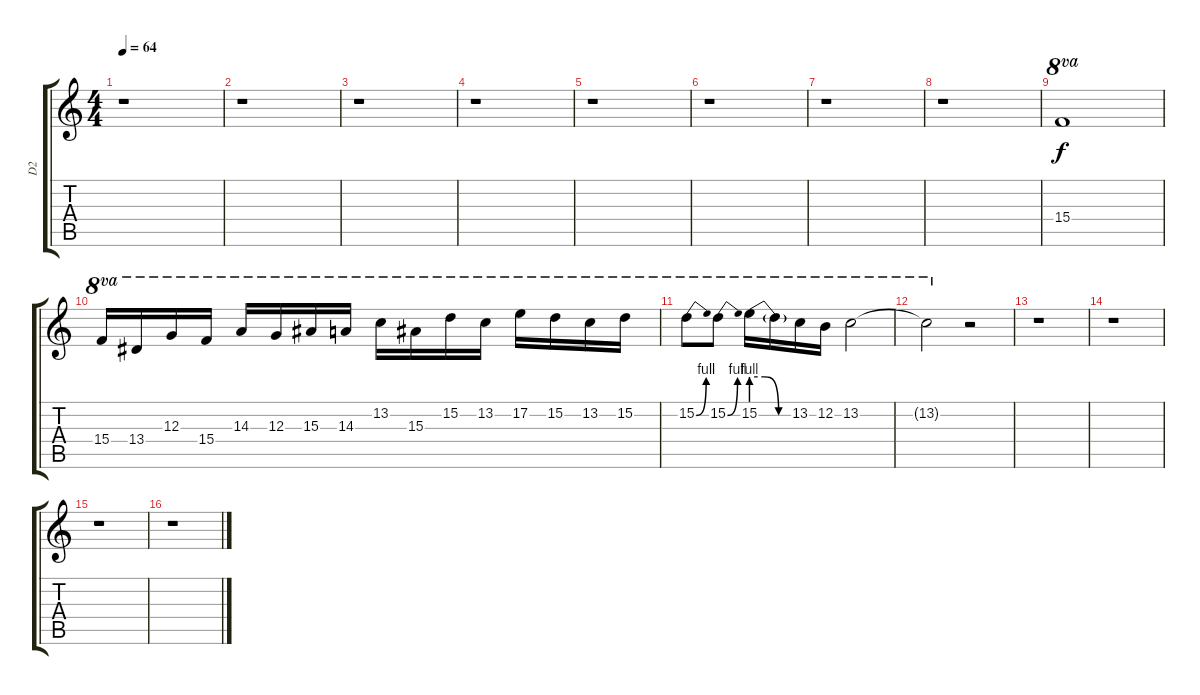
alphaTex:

\track ("D2" "D2") {instrument distortionguitar}
\staff {score tabs}
\tuning (E4 B3 G3 D3 A2 E2) {hide}
\ts (4 4)
\tempo 64
\clef g2
\ks c
r.1{dy f instrument distortionguitar} |
r.1 |
r.1 |
r.1 |
r.1 |
r.1 |
r.1 |
r.1 |
15.4.1{ot 8va} |
15.4.16{ot 8va} 13.4.16{ot 8va} 12.3.16{ot 8va} 15.4.16{ot 8va} 14.3.16{ot 8va} 12.3.16{ot 8va} 15.3.16{ot 8va} 14.3.16{ot 8va} 13.2.16{ot 8va} 15.3.16{ot 8va} 15.2.16{ot 8va} 13.2.16{ot 8va} 17.2.16{ot 8va} 15.2.16{ot 8va} 13.2.16{ot 8va} 15.2.16{ot 8va} |
15.2{be (bend 0 0 60 4)}.8{ot 8va} 15.2{be (bend 0 0 60 4)}.8{ot 8va} 15.2{be (custom 0 4 20 4 40 0 60 0)}.16{ot 8va} 15.2{t}.16{ot 8va} 13.2.16{ot 8va} 12.2.16{ot 8va} 13.2.2{ot 8va} |
13.2{t}.2{ot 8va} r.2 |
r.1 |
r.1 |
r.1 |
r.1
